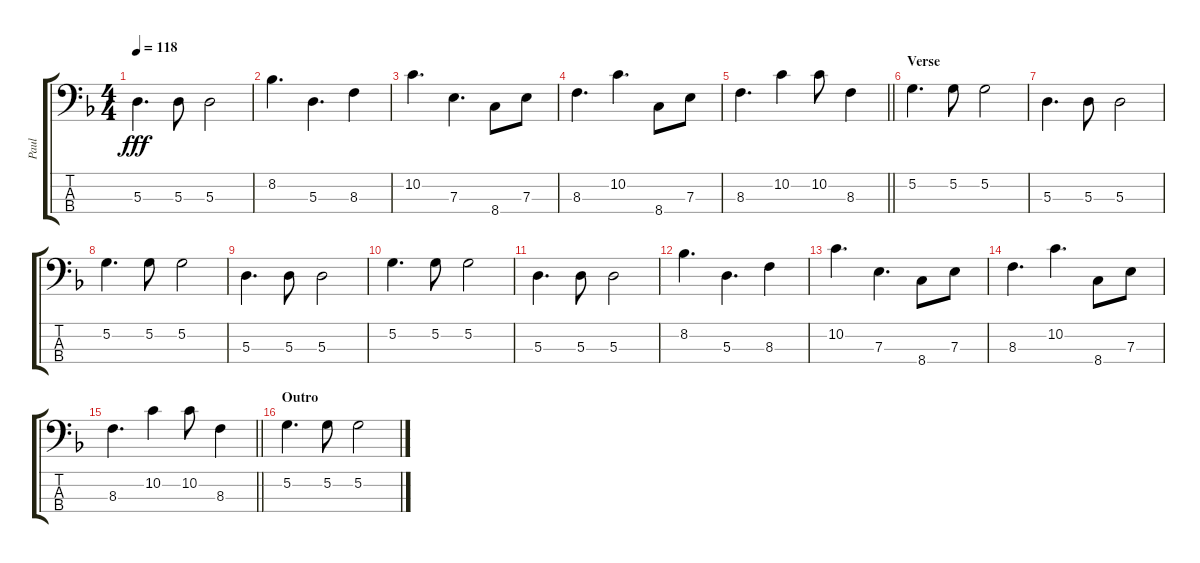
\track ("Paul" "Paul") {instrument electricbassfinger}
\staff {score tabs}
\tuning (G2 D2 A1 E1) {hide}
\ts (4 4)
\tempo 118
\clef f4
\ks f
5.3.4{d dy fff} 5.3.8 5.3.2 |
8.2.4{d} 5.3.4{d} 8.3.4 |
10.2.4{d} 7.3.4{d} 8.4.8 7.3.8 |
8.3.4{d} 10.2.4{d} 8.4.8 7.3.8 |
\barLineRight lightlight
8.3.4{d} 10.2.4 10.2.8 8.3.4 |
\section ("" "Verse")
5.2.4{d} 5.2.8 5.2.2 |
5.3.4{d} 5.3.8 5.3.2 |
5.2.4{d} 5.2.8 5.2.2 |
5.3.4{d} 5.3.8 5.3.2 |
5.2.4{d} 5.2.8 5.2.2 |
5.3.4{d} 5.3.8 5.3.2 |
8.2.4{d} 5.3.4{d} 8.3.4 |
10.2.4{d} 7.3.4{d} 8.4.8 7.3.8 |
8.3.4{d} 10.2.4{d} 8.4.8 7.3.8 |
\barLineRight lightlight
8.3.4{d} 10.2.4 10.2.8 8.3.4 |
\section ("" "Outro")
5.2.4{d} 5.2.8 5.2.2
